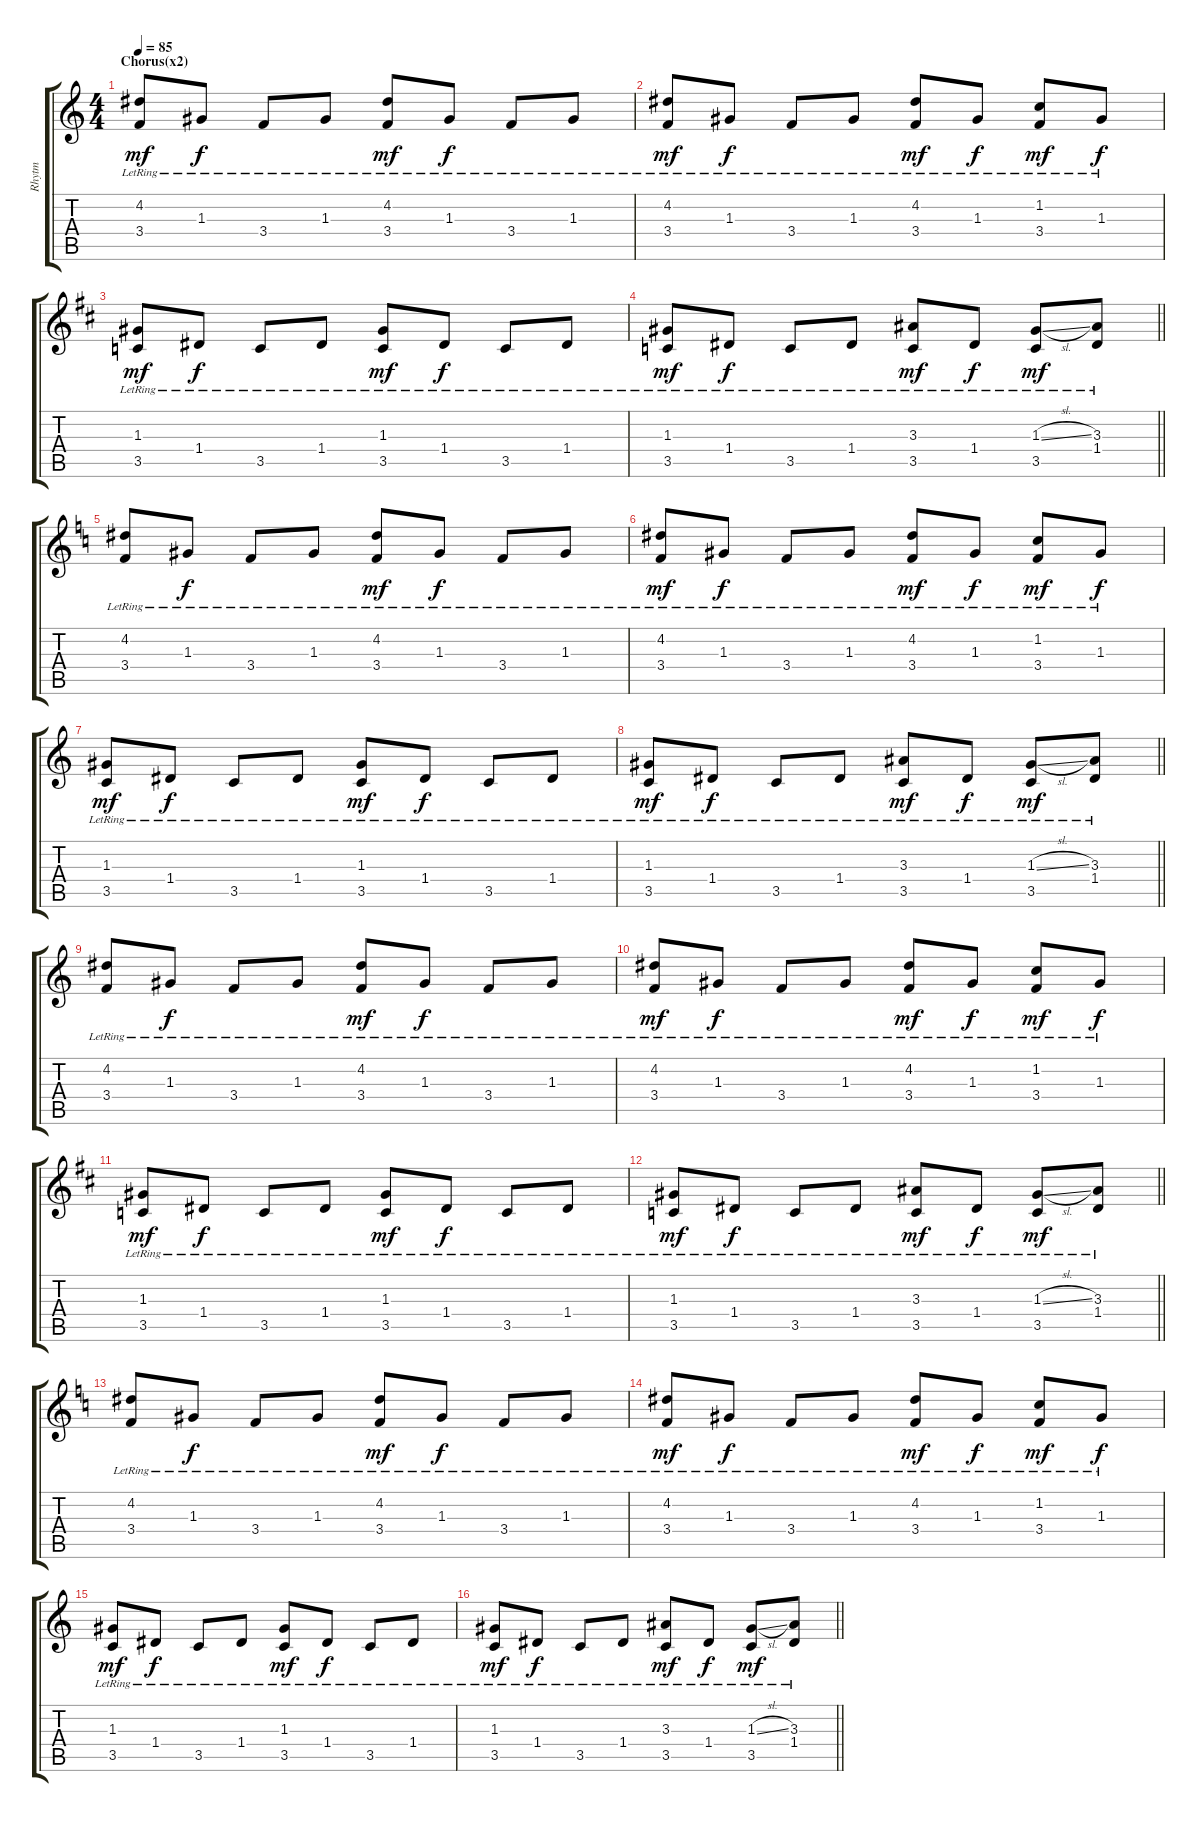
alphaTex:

\track ("Rhytm" "Rhytm") {instrument acousticguitarsteel}
\staff {score tabs}
\tuning (E4 B3 G3 D3 A2 E2) {hide}
\ts (4 4)
\section ("" "Chorus(x2)")
\tempo 85
\clef g2
\ks c
(4.2{lr} 3.4{lr}).8{dy mf} 1.3{lr}.8{dy f} 3.4{lr}.8 1.3{lr}.8 (4.2{lr} 3.4{lr}).8{dy mf} 1.3{lr}.8{dy f} 3.4{lr}.8 1.3{lr}.8 |
(4.2{lr} 3.4{lr}).8{dy mf} 1.3{lr}.8{dy f} 3.4{lr}.8 1.3{lr}.8 (4.2{lr} 3.4{lr}).8{dy mf} 1.3{lr}.8{dy f} (1.2{lr} 3.4{lr}).8{dy mf} 1.3{lr}.8{dy f} |
\ks d
(1.3{lr} 3.5{lr}).8{dy mf} 1.4{lr}.8{dy f} 3.5{lr}.8 1.4{lr}.8 (1.3{lr} 3.5{lr}).8{dy mf} 1.4{lr}.8{dy f} 3.5{lr}.8 1.4{lr}.8 |
\barLineRight lightlight
(1.3{lr} 3.5{lr}).8{dy mf} 1.4{lr}.8{dy f} 3.5{lr}.8 1.4{lr}.8 (3.3{lr} 3.5{lr}).8{dy mf} 1.4{lr}.8{dy f} (1.3{sl lr} 3.5{lr}).8{dy mf} (3.3{lr} 1.4{lr}).8 |
\ks c
(4.2{lr} 3.4{lr}).8 1.3{lr}.8{dy f} 3.4{lr}.8 1.3{lr}.8 (4.2{lr} 3.4{lr}).8{dy mf} 1.3{lr}.8{dy f} 3.4{lr}.8 1.3{lr}.8 |
(4.2{lr} 3.4{lr}).8{dy mf} 1.3{lr}.8{dy f} 3.4{lr}.8 1.3{lr}.8 (4.2{lr} 3.4{lr}).8{dy mf} 1.3{lr}.8{dy f} (1.2{lr} 3.4{lr}).8{dy mf} 1.3{lr}.8{dy f} |
(1.3{lr} 3.5{lr}).8{dy mf} 1.4{lr}.8{dy f} 3.5{lr}.8 1.4{lr}.8 (1.3{lr} 3.5{lr}).8{dy mf} 1.4{lr}.8{dy f} 3.5{lr}.8 1.4{lr}.8 |
\barLineRight lightlight
(1.3{lr} 3.5{lr}).8{dy mf} 1.4{lr}.8{dy f} 3.5{lr}.8 1.4{lr}.8 (3.3{lr} 3.5{lr}).8{dy mf} 1.4{lr}.8{dy f} (1.3{sl lr} 3.5{lr}).8{dy mf} (3.3{lr} 1.4{lr}).8 |
(4.2{lr} 3.4{lr}).8 1.3{lr}.8{dy f} 3.4{lr}.8 1.3{lr}.8 (4.2{lr} 3.4{lr}).8{dy mf} 1.3{lr}.8{dy f} 3.4{lr}.8 1.3{lr}.8 |
(4.2{lr} 3.4{lr}).8{dy mf} 1.3{lr}.8{dy f} 3.4{lr}.8 1.3{lr}.8 (4.2{lr} 3.4{lr}).8{dy mf} 1.3{lr}.8{dy f} (1.2{lr} 3.4{lr}).8{dy mf} 1.3{lr}.8{dy f} |
\ks d
(1.3{lr} 3.5{lr}).8{dy mf} 1.4{lr}.8{dy f} 3.5{lr}.8 1.4{lr}.8 (1.3{lr} 3.5{lr}).8{dy mf} 1.4{lr}.8{dy f} 3.5{lr}.8 1.4{lr}.8 |
\barLineRight lightlight
(1.3{lr} 3.5{lr}).8{dy mf} 1.4{lr}.8{dy f} 3.5{lr}.8 1.4{lr}.8 (3.3{lr} 3.5{lr}).8{dy mf} 1.4{lr}.8{dy f} (1.3{sl lr} 3.5{lr}).8{dy mf} (3.3{lr} 1.4{lr}).8 |
\ks c
(4.2{lr} 3.4{lr}).8 1.3{lr}.8{dy f} 3.4{lr}.8 1.3{lr}.8 (4.2{lr} 3.4{lr}).8{dy mf} 1.3{lr}.8{dy f} 3.4{lr}.8 1.3{lr}.8 |
(4.2{lr} 3.4{lr}).8{dy mf} 1.3{lr}.8{dy f} 3.4{lr}.8 1.3{lr}.8 (4.2{lr} 3.4{lr}).8{dy mf} 1.3{lr}.8{dy f} (1.2{lr} 3.4{lr}).8{dy mf} 1.3{lr}.8{dy f} |
(1.3{lr} 3.5{lr}).8{dy mf} 1.4{lr}.8{dy f} 3.5{lr}.8 1.4{lr}.8 (1.3{lr} 3.5{lr}).8{dy mf} 1.4{lr}.8{dy f} 3.5{lr}.8 1.4{lr}.8 |
\barLineRight lightlight
(1.3{lr} 3.5{lr}).8{dy mf} 1.4{lr}.8{dy f} 3.5{lr}.8 1.4{lr}.8 (3.3{lr} 3.5{lr}).8{dy mf} 1.4{lr}.8{dy f} (1.3{sl lr} 3.5{lr}).8{dy mf} (3.3{lr} 1.4{lr}).8
